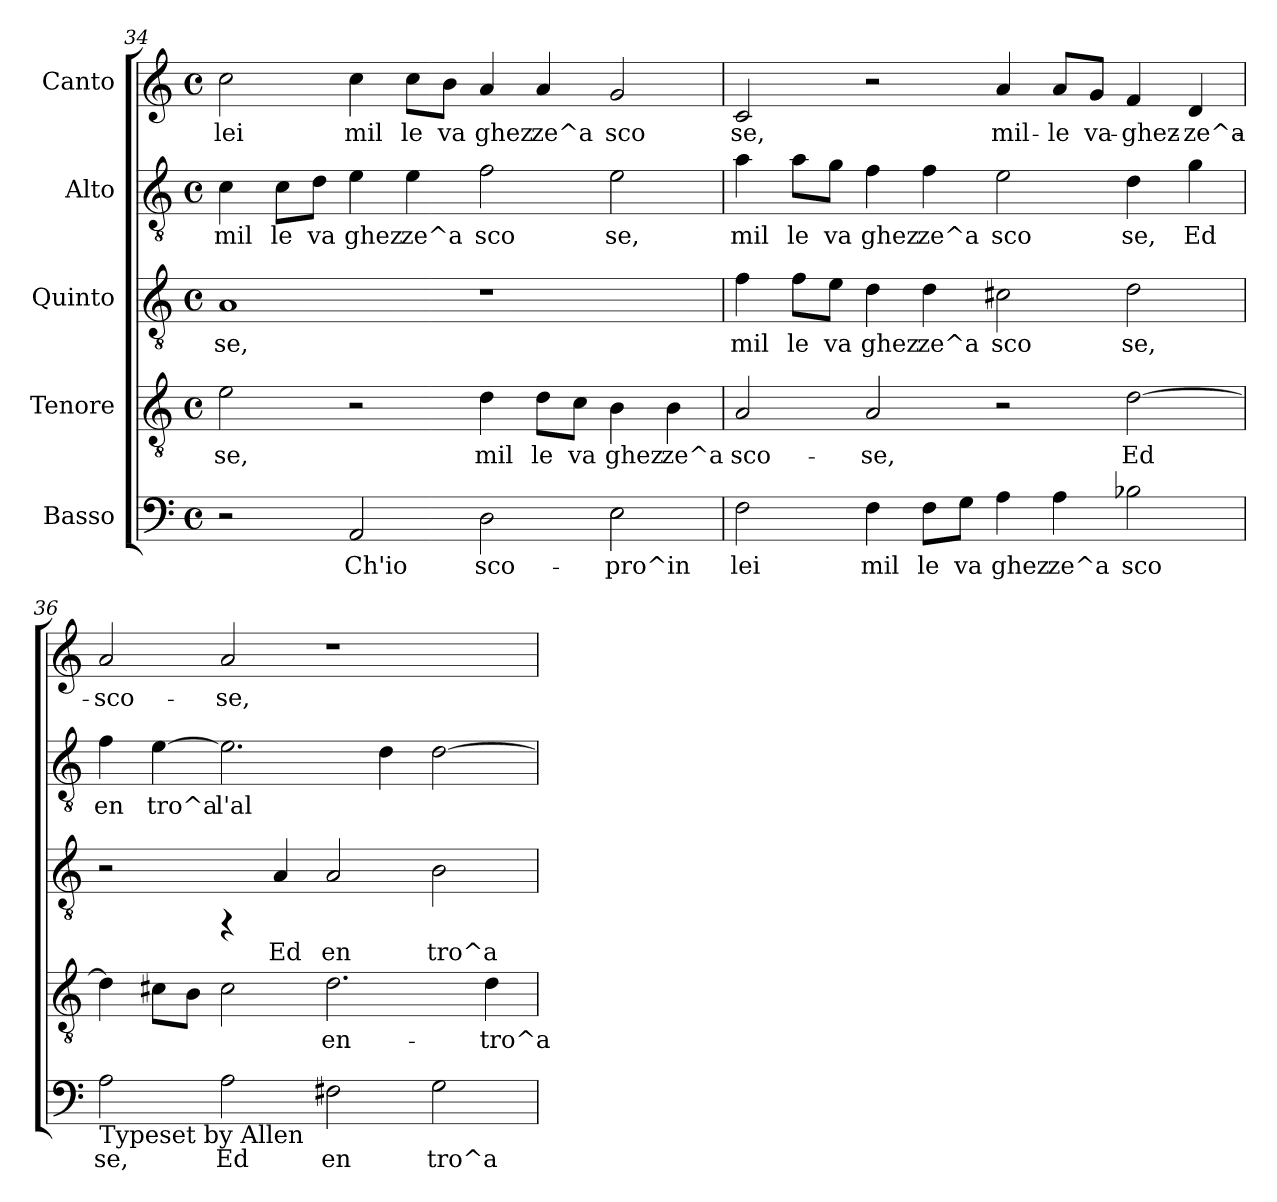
**kern	**text	**kern	**text	**kern	**text	**kern	**text	**kern	**text
*part5	*part5	*part4	*part4	*part3	*part3	*part2	*part2	*part1	*part1
*staff5	*staff5	*staff4	*staff4	*staff3	*staff3	*staff2	*staff2	*staff1	*staff1
*I"Basso	*	*I"Tenore	*	*I"Quinto	*	*I"Alto	*	*I"Canto	*
*clefF4	*	*clefGv2	*	*clefGv2	*	*clefGv2	*	*clefG2	*
*k[]	*	*k[]	*	*k[]	*	*k[]	*	*k[]	*
*C:	*	*C:	*	*C:	*	*C:	*	*C:	*
*M4/4	*	*M4/4	*	*M4/4	*	*M4/4	*	*M4/4	*
*met(c)	*	*met(c)	*	*met(c)	*	*met(c)	*	*met(c)	*
=34	=34	=34	=34	=34	=34	=34	=34	=34	=34
!	!	!	!LO:LY:b:cj	!	!LO:LY:b:cj	!	!LO:LY:b:cj	!	!LO:LY:b:cj
2r	.	2e\	se,	1A	se,	4c\	mil	2cc\	lei
!	!	!	!	!	!	!	!LO:LY:b:cj	!	!
.	.	.	.	.	.	8c\L	le	.	.
!	!	!	!	!	!	!	!LO:LY:b:cj	!	!
.	.	.	.	.	.	8d\J	va	.	.
!	!LO:LY:b:cj	!	!	!	!	!	!LO:LY:b:cj	!	!LO:LY:b:cj
2AA/	Ch'io	2r	.	.	.	4e\	ghez	4cc\	mil
!	!	!	!	!	!	!	!LO:LY:b:cj	!	!LO:LY:b:cj
.	.	.	.	.	.	4e\	ze^a	8cc\L	le
!	!	!	!	!	!	!	!	!	!LO:LY:b:cj
.	.	.	.	.	.	.	.	8b\J	va
!	!LO:LY:b:cj	!	!LO:LY:b:cj	!	!	!	!LO:LY:b:cj	!	!LO:LY:b:cj
2D\	sco-	4d\	mil	1r	.	2f\	sco	4a/	ghez
!	!	!	!LO:LY:b:cj	!	!	!	!	!	!LO:LY:b:cj
.	.	8d\L	le	.	.	.	.	4a/	ze^a
!	!	!	!LO:LY:b:cj	!	!	!	!	!	!
.	.	8c\J	va	.	.	.	.	.	.
!	!LO:LY:b:cj	!	!LO:LY:b:cj	!	!	!	!LO:LY:b:cj	!	!LO:LY:b:cj
2E\	-pro^in	4B\	ghez	.	.	2e\	se,	2g/	sco
!	!	!	!LO:LY:b:cj	!	!	!	!	!	!
.	.	4B\	ze^a	.	.	.	.	.	.
!!LO:PB:g=z
=35	=35	=35	=35	=35	=35	=35	=35	=35	=35
!	!LO:LY:b:cj	!	!LO:LY:b:cj	!	!LO:LY:b:cj	!	!LO:LY:b:cj	!	!LO:LY:b:cj
2F\	lei	2A/	sco-	4f\	mil	4a\	mil	2c/	se,
!	!	!	!	!	!LO:LY:b:cj	!	!LO:LY:b:cj	!	!
.	.	.	.	8f\L	le	8a\L	le	.	.
!	!	!	!	!	!LO:LY:b:cj	!	!LO:LY:b:cj	!	!
.	.	.	.	8e\J	va	8g\J	va	.	.
!	!LO:LY:b:cj	!	!LO:LY:b:cj	!	!LO:LY:b:cj	!	!LO:LY:b:cj	!	!
4F\	mil	2A/	-se,	4d\	ghez	4f\	ghez	2r	.
!	!LO:LY:b:cj	!	!	!	!LO:LY:b:cj	!	!LO:LY:b:cj	!	!
8F\L	le	.	.	4d\	ze^a	4f\	ze^a	.	.
!	!LO:LY:b:cj	!	!	!	!	!	!	!	!
8G\J	va	.	.	.	.	.	.	.	.
!	!LO:LY:b:cj	!	!	!	!LO:LY:b:cj	!	!LO:LY:b:cj	!	!LO:LY:b:cj
4A\	ghez	2r	.	2c#X\	sco	2e\	sco	4a/	mil-
!	!LO:LY:b:cj	!	!	!	!	!	!	!	!LO:LY:b:cj
4A\	ze^a	.	.	.	.	.	.	8a/L	-le
!	!	!	!	!	!	!	!	!	!LO:LY:b:cj
.	.	.	.	.	.	.	.	8g/J	va-
!	!LO:LY:b:cj	!	!LO:LY:b:cj	!	!LO:LY:b:cj	!	!LO:LY:b:cj	!	!LO:LY:b:cj
2B-X\	sco	[>2d\	Ed	2d\	se,	4d\	se,	4f/	-ghez-
!	!	!	!	!	!	!	!LO:LY:b:cj	!	!LO:LY:b:cj
.	.	.	.	.	.	4g\	Ed	4d/	-ze^a-
=36	=36	=36	=36	=36	=36	=36	=36	=36	=36
!LO:TX:b:t=Typeset by Allen	!	!	!	!	!	!	!	!	!
!	!LO:LY:b:cj	!	!LO:LY:b:cj	!	!	!	!LO:LY:b:cj	!	!LO:LY:b:cj
2A\	se,	4d\]	.	2r	.	4f\	en	2a/	-sco-
!	!	!	!LO:LY:b:cj	!	!	!	!LO:LY:b:cj	!	!
.	.	8c#X\L	.	.	.	[<4e\	tro^a	.	.
!	!	!	!LO:LY:b:cj	!	!	!	!	!	!
.	.	8B\J	.	.	.	.	.	.	.
!	!LO:LY:b:cj	!	!LO:LY:b:cj	!	!	!	!LO:LY:b:cj	!	!LO:LY:b:cj
2A\	Ed	2c#\	.	4rFF	.	2.e\]	l'al	2a/	-se,
!	!	!	!	!	!LO:LY:b:cj	!	!	!	!
.	.	.	.	4A/	Ed	.	.	.	.
!	!LO:LY:b:cj	!	!LO:LY:b:cj	!	!LO:LY:b:cj	!	!	!	!
2F#X\	en	2.d\	en-	2A/	en	.	.	1r	.
!	!	!	!	!	!	!	!LO:LY:b:cj	!	!
.	.	.	.	.	.	4d\	.	.	.
!	!LO:LY:b:cj	!	!	!	!LO:LY:b:cj	!	!LO:LY:b:cj	!	!
2G\	tro^a	.	.	2B\	tro^a	[>2d\	.	.	.
!	!	!	!LO:LY:b:cj	!	!	!	!	!	!
.	.	4d\	-tro^a	.	.	.	.	.	.
=	=	=	=	=	=	=	=	=	=
*-	*-	*-	*-	*-	*-	*-	*-	*-	*-
